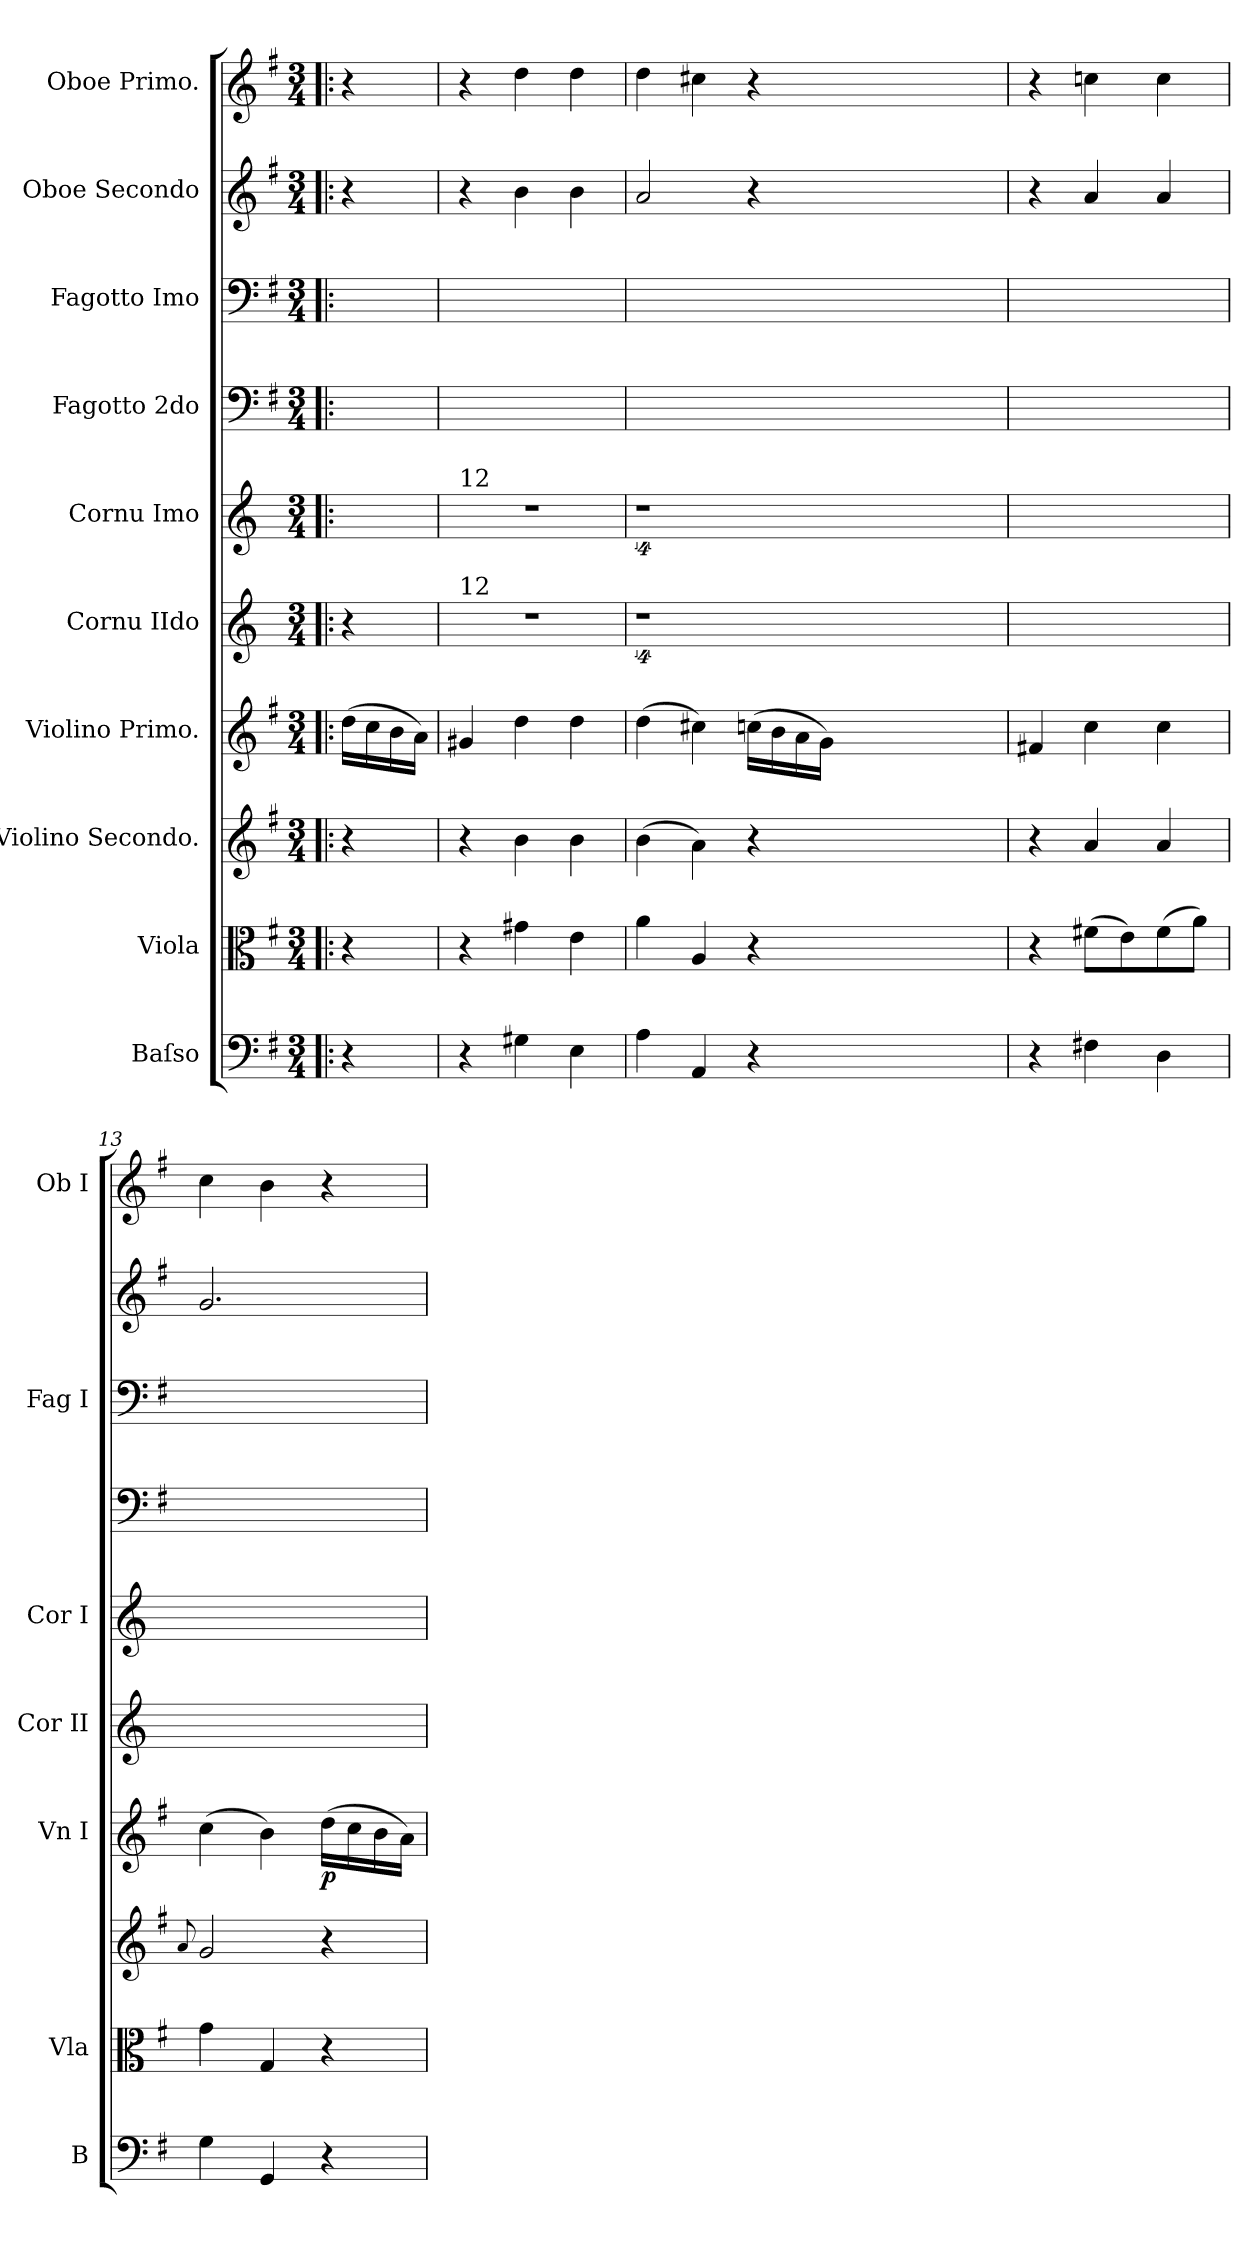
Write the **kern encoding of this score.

**kern	**kern	**kern	**kern	**dynam	**kern	**kern	**kern	**kern	**kern	**kern
*part10	*part9	*part8	*part7	*part7	*part6	*part5	*part4	*part3	*part2	*part1
*staff10	*staff9	*staff8	*staff7	*staff7	*staff6	*staff5	*staff4	*staff3	*staff2	*staff1
*I"Baſso	*I"Viola	*I"Violino Secondo.	*I"Violino Primo.	*	*I"Cornu IIdo	*I"Cornu Imo	*I"Fagotto 2do	*I"Fagotto Imo	*I"Oboe Secondo	*I"Oboe Primo.
*I'B	*I'Vla	*	*I'Vn I	*	*I'Cor II	*I'Cor I	*	*I'Fag I	*	*I'Ob I
*clefF4	*clefC3	*clefG2	*clefG2	*	*clefG2	*clefG2	*clefF4	*clefF4	*clefG2	*clefG2
*	*	*	*	*	*ITrd3c5	*ITrd3c5	*	*	*	*
*k[f#]	*k[f#]	*k[f#]	*k[f#]	*	*k[f#]	*k[f#]	*k[f#]	*k[f#]	*k[f#]	*k[f#]
*G:	*G:	*G:	*G:	*	*	*	*G:	*G:	*G:	*G:
*M3/4	*M3/4	*M3/4	*M3/4	*	*M3/4	*M3/4	*M3/4	*M3/4	*M3/4	*M3/4
=!|:	=!|:	=!|:	=!|:	=!|:	=!|:	=!|:	=!|:	=!|:	=!|:	=!|:
4r	4r	4r	(16dd\LL	.	4r	4ryy	4ryy	4ryy	4r	4r
.	.	.	16cc\	.	.	.	.	.	.	.
.	.	.	16b\	.	.	.	.	.	.	.
.	.	.	16a\JJ)	.	.	.	.	.	.	.
=10	=10	=10	=10	=10	=10	=10	=10	=10	=10	=10
!	!	!	!	!	!	!LO:TX:a:t=12	!	!	!	!
!	!	!	!	!	!LO:TX:a:t=12	!	!	!	!	!
4r	4r	4r	4g#X/	.	2.r	2.r	2.ryy	2.ryy	4r	4r
4G#X\	4g#X\	4b\	4dd\	.	.	.	.	.	4b\	4dd\
4E\	4e\	4b\	4dd\	.	.	.	.	.	4b\	4dd\
=11	=11	=11	=11	=11	=11	=11	=11	=11	=11	=11
4A\	4a\	(4b\	(4dd\	.	4%9r	4%9r	2.ryy	2.ryy	2a/	4dd\
4AA/	4A/	4a\)	4cc#X\)	.	.	.	.	.	.	4cc#X\
4r	4r	4r	(16ccn\LL	.	.	.	.	.	4r	4r
.	.	.	16b\	.	.	.	.	.	.	.
.	.	.	16a\	.	.	.	.	.	.	.
.	.	.	16g\JJ)	.	.	.	.	.	.	.
1.ryy	1.ryy	1.ryy	1.ryy	.	.	.	1.ryy	1.ryy	1.ryy	1.ryy
=12	=12	=12	=12	=12	=12	=12	=12	=12	=12	=12
4r	4r	4r	4f#X/	.	2.ryy	2.ryy	2.ryy	2.ryy	4r	4r
4F#X\	(8f#X\L	4a/	4cc\	.	.	.	.	.	4a/	4ccn\
.	8e\)	.	.	.	.	.	.	.	.	.
4D\	(8f#\	4a/	4cc\	.	.	.	.	.	4a/	4cc\
.	8a\J)	.	.	.	.	.	.	.	.	.
=13	=13	=13	=13	=13	=13	=13	=13	=13	=13	=13
.	.	8qqa/	.	.	.	.	.	.	.	.
4G\	4g\	2g/	(4cc\	.	2.ryy	2.ryy	2.ryy	2.ryy	2.g/	4cc\
4GG/	4G/	.	4b\)	.	.	.	.	.	.	4b\
4r	4r	4r	(16dd\LL	p	.	.	.	.	.	4r
.	.	.	16cc\	.	.	.	.	.	.	.
.	.	.	16b\	.	.	.	.	.	.	.
.	.	.	16a\JJ)	.	.	.	.	.	.	.
=	=	=	=	=	=	=	=	=	=	=
*-	*-	*-	*-	*-	*-	*-	*-	*-	*-	*-
